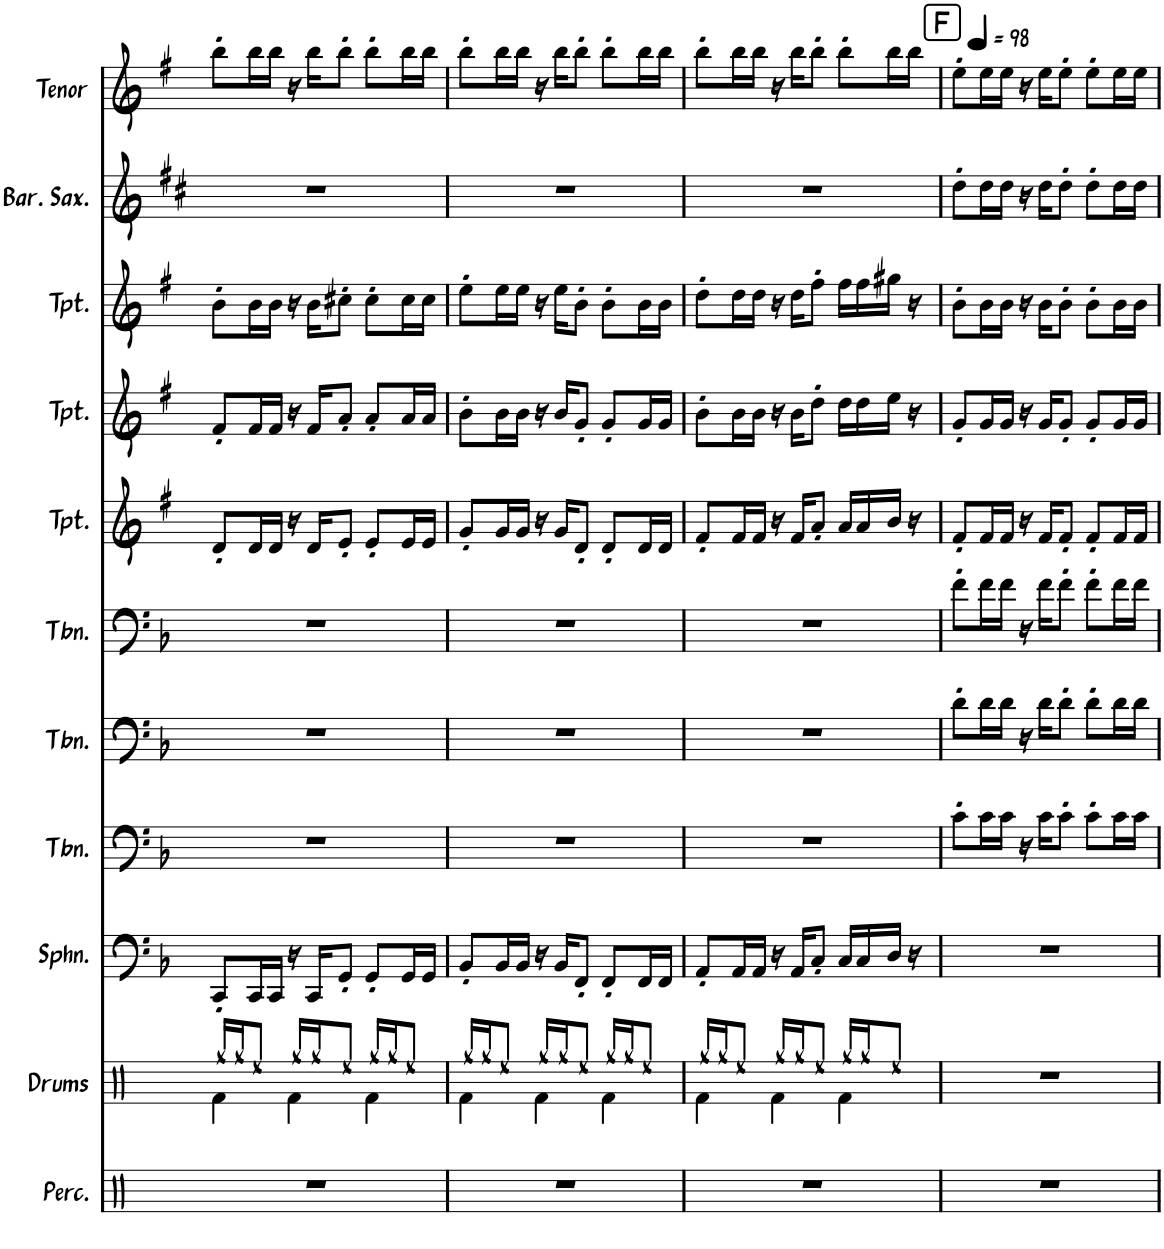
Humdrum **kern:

**kern	**kern	**kern	**kern	**kern	**kern	**kern	**kern	**kern	**kern	**kern	**kern
*part12	*part11	*part10	*part9	*part8	*part7	*part6	*part5	*part4	*part3	*part2	*part1
*staff12	*staff11	*staff10	*staff9	*staff8	*staff7	*staff6	*staff5	*staff4	*staff3	*staff2	*staff1
*I"Percussion	*I"Drums	*I"Sousaphone	*I"Trombone	*I"Trombone	*I"Trombone	*I"Trumpet	*I"Trumpet	*I"Trumpet	*I"Baritone Saxophone	*I"Tenor Sax	*I"Alto Sax
*I'Perc.	*I'Drums	*I'Sphn.	*I'Tbn.	*I'Tbn.	*I'Tbn.	*I'Tpt.	*I'Tpt.	*I'Tpt.	*I'Bar. Sax.	*I'Tenor	*I'Alto
!!LO:PB:g=z
*clefX	*clefX	*clefF4	*clefF4	*clefF4	*clefF4	*clefG2	*clefG2	*clefG2	*clefG2	*clefG2	*clefG2
*	*	*	*	*	*	*Trd1c2	*Trd1c2	*Trd1c2	*Trd12c21	*Trd8c14	*Trd5c9
*k[]	*k[]	*k[b-]	*k[b-]	*k[b-]	*k[b-]	*k[f#]	*k[f#]	*k[f#]	*k[f#c#]	*k[f#]	*k[f#c#]
*M3/4	*M3/4	*M3/4	*M3/4	*M3/4	*M3/4	*M3/4	*M3/4	*M3/4	*M3/4	*M3/4	*M3/4
=67	=67	=67	=67	=67	=67	=67	=67	=67	=67	=67	=67
*	*^	*	*	*	*	*	*	*	*	*	*
2.r	4Rf\	16Rgg/LL	8CC'/L	2.r	2.r	2.r	8d'/L	8f#'/L	8b'\L	2.r	8bb'\L	8bb'\L
.	.	16Rgg/J	.	.	.	.	.	.	.	.	.	.
.	.	8Ree/J	16CC/L	.	.	.	16d/L	16f#/L	16b\L	.	16bb\L	16bb\L
.	.	.	16CC/JJ	.	.	.	16d/JJ	16f#/JJ	16b\JJ	.	16bb\JJ	16bb\JJ
.	4Rf\	16Rgg/LL	16r	.	.	.	16r	16r	16r	.	16r	16r
.	.	16Rgg/J	16CC/KL	.	.	.	16d/KL	16f#/KL	16b\KL	.	16bb\KL	16bb\KL
.	.	8Ree/J	8GG'/J	.	.	.	8e'/J	8a'/J	8cc#X'\J	.	8bb'\J	8bb'\J
.	4Rf\	16Rgg/LL	8GG'/L	.	.	.	8e'/L	8a'/L	8cc#'\L	.	8bb'\L	8bb'\L
.	.	16Rgg/J	.	.	.	.	.	.	.	.	.	.
.	.	8Ree/J	16GG/L	.	.	.	16e/L	16a/L	16cc#\L	.	16bb\L	16bb\L
.	.	.	16GG/JJ	.	.	.	16e/JJ	16a/JJ	16cc#\JJ	.	16bb\JJ	16bb\JJ
=68	=68	=68	=68	=68	=68	=68	=68	=68	=68	=68	=68	=68
2.r	4Rf\	16Rgg/LL	8BB-'/L	2.r	2.r	2.r	8g'/L	8b'\L	8ee'\L	2.r	8bb'\L	8bb'\L
.	.	16Rgg/J	.	.	.	.	.	.	.	.	.	.
.	.	8Ree/J	16BB-/L	.	.	.	16g/L	16b\L	16ee\L	.	16bb\L	16bb\L
.	.	.	16BB-/JJ	.	.	.	16g/JJ	16b\JJ	16ee\JJ	.	16bb\JJ	16bb\JJ
.	4Rf\	16Rgg/LL	16r	.	.	.	16r	16r	16r	.	16r	16r
.	.	16Rgg/J	16BB-/KL	.	.	.	16g/KL	16b/KL	16ee\KL	.	16bb\KL	16bb\KL
.	.	8Ree/J	8FF'/J	.	.	.	8d'/J	8g'/J	8b'\J	.	8bb'\J	8bb'\J
.	4Rf\	16Rgg/LL	8FF'/L	.	.	.	8d'/L	8g'/L	8b'\L	.	8bb'\L	8bb'\L
.	.	16Rgg/J	.	.	.	.	.	.	.	.	.	.
.	.	8Ree/J	16FF/L	.	.	.	16d/L	16g/L	16b\L	.	16bb\L	16bb\L
.	.	.	16FF/JJ	.	.	.	16d/JJ	16g/JJ	16b\JJ	.	16bb\JJ	16bb\JJ
=69	=69	=69	=69	=69	=69	=69	=69	=69	=69	=69	=69	=69
2.r	4Rf\	16Rgg/LL	8AA'/L	2.r	2.r	2.r	8f#'/L	8b'\L	8dd'\L	2.r	8bb'\L	8bb'\L
.	.	16Rgg/J	.	.	.	.	.	.	.	.	.	.
.	.	8Ree/J	16AA/L	.	.	.	16f#/L	16b\L	16dd\L	.	16bb\L	16bb\L
.	.	.	16AA/JJ	.	.	.	16f#/JJ	16b\JJ	16dd\JJ	.	16bb\JJ	16bb\JJ
.	4Rf\	16Rgg/LL	16r	.	.	.	16r	16r	16r	.	16r	16r
.	.	16Rgg/J	16AA/KL	.	.	.	16f#/KL	16b\KL	16dd\KL	.	16bb\KL	16bb\KL
.	.	8Ree/J	8C'/J	.	.	.	8a'/J	8dd'\J	8ff#'\J	.	8bb'\J	8bb'\J
.	4Rf\	16Rgg/LL	16C/LL	.	.	.	16a/LL	16dd\LL	16ff#\LL	.	8bb'\L	8bb'\L
.	.	16Rgg/J	16C/	.	.	.	16a/	16dd\	16ff#\	.	.	.
.	.	8Ree/J	16D/JJ	.	.	.	16b/JJ	16ee\JJ	16gg#X\JJ	.	16bb\L	16bb\L
.	.	.	16r	.	.	.	16r	16r	16r	.	16bb\JJ	16bb\JJ
*	*v	*v	*	*	*	*	*	*	*	*	*	*
=70	=70	=70	=70	=70	=70	=70	=70	=70	=70	=70	=70
!!LO:REH:place=s1:a:B:rj:fs=14:t=F
*	*	*	*	*	*	*	*	*	*	*	*MM98
2.r	2.r	2.r	8c'\L	8d'\L	8f'\L	8f#'/L	8g'/L	8b'\L	8dd'\L	8ee'\L	8cc#'\L
.	.	.	16c\L	16d\L	16f\L	16f#/L	16g/L	16b\L	16dd\L	16ee\L	16cc#\L
.	.	.	16c\JJ	16d\JJ	16f\JJ	16f#/JJ	16g/JJ	16b\JJ	16dd\JJ	16ee\JJ	16cc#\JJ
.	.	.	16r	16r	16r	16r	16r	16r	16r	16r	16r
.	.	.	16c\KL	16d\KL	16f\KL	16f#/KL	16g/KL	16b\KL	16dd\KL	16ee\KL	16cc#\KL
.	.	.	8c'\J	8d'\J	8f'\J	8f#'/J	8g'/J	8b'\J	8dd'\J	8ee'\J	8cc#'\J
.	.	.	8c'\L	8d'\L	8f'\L	8f#'/L	8g'/L	8b'\L	8dd'\L	8ee'\L	8cc#'\L
.	.	.	16c\L	16d\L	16f\L	16f#/L	16g/L	16b\L	16dd\L	16ee\L	16cc#\L
.	.	.	16c\JJ	16d\JJ	16f\JJ	16f#/JJ	16g/JJ	16b\JJ	16dd\JJ	16ee\JJ	16cc#\JJ
=	=	=	=	=	=	=	=	=	=	=	=
*-	*-	*-	*-	*-	*-	*-	*-	*-	*-	*-	*-
